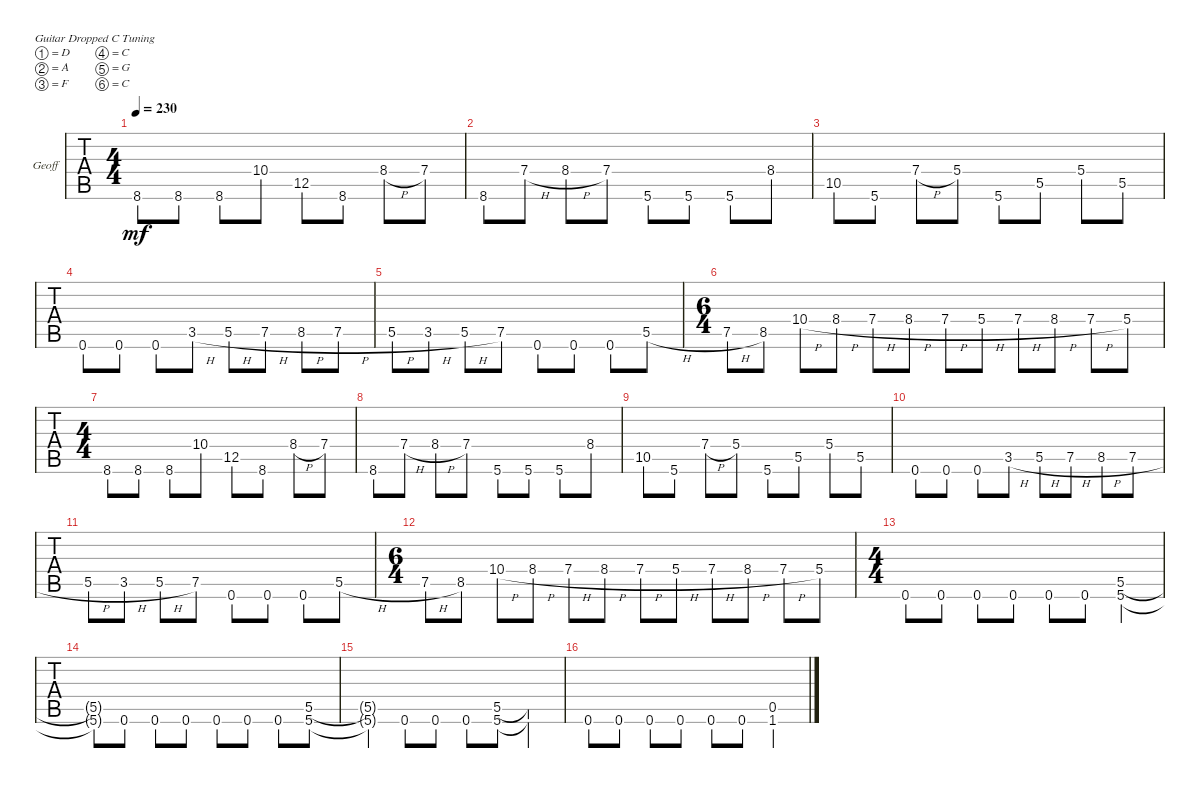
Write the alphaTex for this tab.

\bracketExtendMode groupsimilarinstruments
\firstSystemTrackNameOrientation horizontal
\otherSystemsTrackNameOrientation horizontal
\track ("GeoFuck" "Geoff") {instrument acousticgrandpiano}
\staff {tabs}
\tuning (D4 A3 F3 C3 G2 C2)
\displaytranspose 12
\ts (4 4)
\tempo 230
\clef g2
\ks c
8.6.8{dy mf} 8.6.8 8.6.8 10.4.8 12.5.8 8.6.8 8.4{h}.8 7.4.8 |
8.6.8 7.4{h}.8 8.4{h}.8 7.4.8 5.6.8 5.6.8 5.6.8 8.4.8 |
10.5.8 5.6.8 7.4{h}.8 5.4.8 5.6.8 5.5.8 5.4.8 5.5.8 |
0.6.8 0.6.8 0.6.8 3.5{h}.8 5.5{h}.8 7.5{h}.8 8.5{h}.8 7.5{h}.8 |
5.5{h}.8 3.5{h}.8 5.5{h}.8 7.5.8 0.6.8 0.6.8 0.6.8 5.5{h}.8 |
\ts (6 4)
7.5{h}.8 8.5.8 10.4{h}.8 8.4{h}.8 7.4{h}.8 8.4{h}.8 7.4{h}.8 5.4{h}.8 7.4{h}.8 8.4{h}.8 7.4{h}.8 5.4.8 |
\ts (4 4)
8.6.8 8.6.8 8.6.8 10.4.8 12.5.8 8.6.8 8.4{h}.8 7.4.8 |
8.6.8 7.4{h}.8 8.4{h}.8 7.4.8 5.6.8 5.6.8 5.6.8 8.4.8 |
10.5.8 5.6.8 7.4{h}.8 5.4.8 5.6.8 5.5.8 5.4.8 5.5.8 |
0.6.8 0.6.8 0.6.8 3.5{h}.8 5.5{h}.8 7.5{h}.8 8.5{h}.8 7.5{h}.8 |
5.5{h}.8 3.5{h}.8 5.5{h}.8 7.5.8 0.6.8 0.6.8 0.6.8 5.5{h}.8 |
\ts (6 4)
7.5{h}.8 8.5.8 10.4{h}.8 8.4{h}.8 7.4{h}.8 8.4{h}.8 7.4{h}.8 5.4{h}.8 7.4{h}.8 8.4{h}.8 7.4{h}.8 5.4.8 |
\ts (4 4)
0.6.8 0.6.8 0.6.8 0.6.8 0.6.8 0.6.8 (5.5 5.6).4 |
(5.5{t} 5.6{t}).8 0.6.8 0.6.8 0.6.8 0.6.8 0.6.8 0.6.8 (5.5 5.6).8 |
(5.5{t} 5.6{t}).4 0.6.8 0.6.8 0.6.8 (5.5 5.6).8 (5.5{t} 5.6{t}).4 |
0.6.8 0.6.8 0.6.8 0.6.8 0.6.8 0.6.8 (0.5 1.6).4
